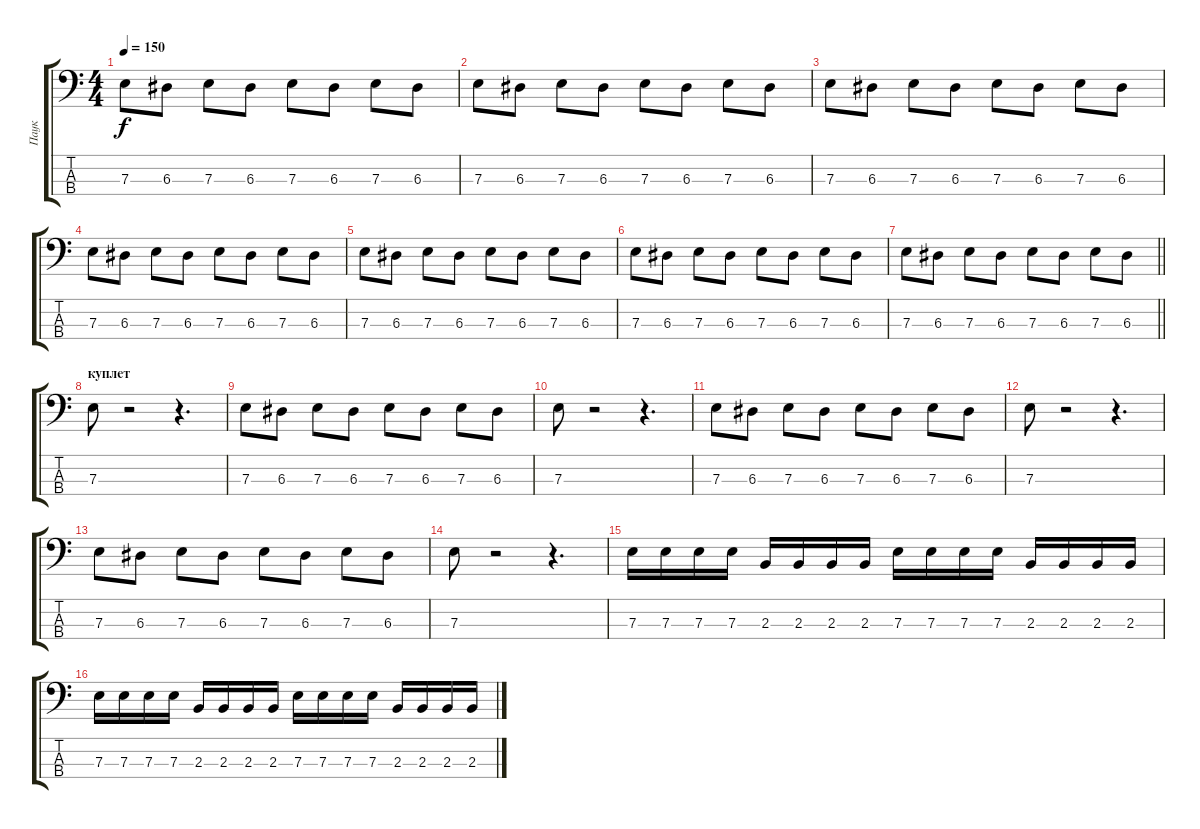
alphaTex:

\track ("Паук" "Паук") {instrument acousticbass}
\staff {score tabs}
\tuning (G2 D2 A1 E1) {hide}
\ts (4 4)
\tempo 150
\clef f4
\ks c
7.3.8{dy f instrument acousticbass} 6.3.8 7.3.8 6.3.8 7.3.8 6.3.8 7.3.8 6.3.8 |
7.3.8 6.3.8 7.3.8 6.3.8 7.3.8 6.3.8 7.3.8 6.3.8 |
7.3.8 6.3.8 7.3.8 6.3.8 7.3.8 6.3.8 7.3.8 6.3.8 |
7.3.8 6.3.8 7.3.8 6.3.8 7.3.8 6.3.8 7.3.8 6.3.8 |
7.3.8 6.3.8 7.3.8 6.3.8 7.3.8 6.3.8 7.3.8 6.3.8 |
7.3.8 6.3.8 7.3.8 6.3.8 7.3.8 6.3.8 7.3.8 6.3.8 |
\barLineRight lightlight
7.3.8 6.3.8 7.3.8 6.3.8 7.3.8 6.3.8 7.3.8 6.3.8 |
\section ("" "куплет")
7.3.8 r.2 r.4{d} |
7.3.8 6.3.8 7.3.8 6.3.8 7.3.8 6.3.8 7.3.8 6.3.8 |
7.3.8 r.2 r.4{d} |
7.3.8 6.3.8 7.3.8 6.3.8 7.3.8 6.3.8 7.3.8 6.3.8 |
7.3.8 r.2 r.4{d} |
7.3.8 6.3.8 7.3.8 6.3.8 7.3.8 6.3.8 7.3.8 6.3.8 |
7.3.8 r.2 r.4{d} |
7.3.16 7.3.16 7.3.16 7.3.16 2.3.16 2.3.16 2.3.16 2.3.16 7.3.16 7.3.16 7.3.16 7.3.16 2.3.16 2.3.16 2.3.16 2.3.16 |
7.3.16 7.3.16 7.3.16 7.3.16 2.3.16 2.3.16 2.3.16 2.3.16 7.3.16 7.3.16 7.3.16 7.3.16 2.3.16 2.3.16 2.3.16 2.3.16
